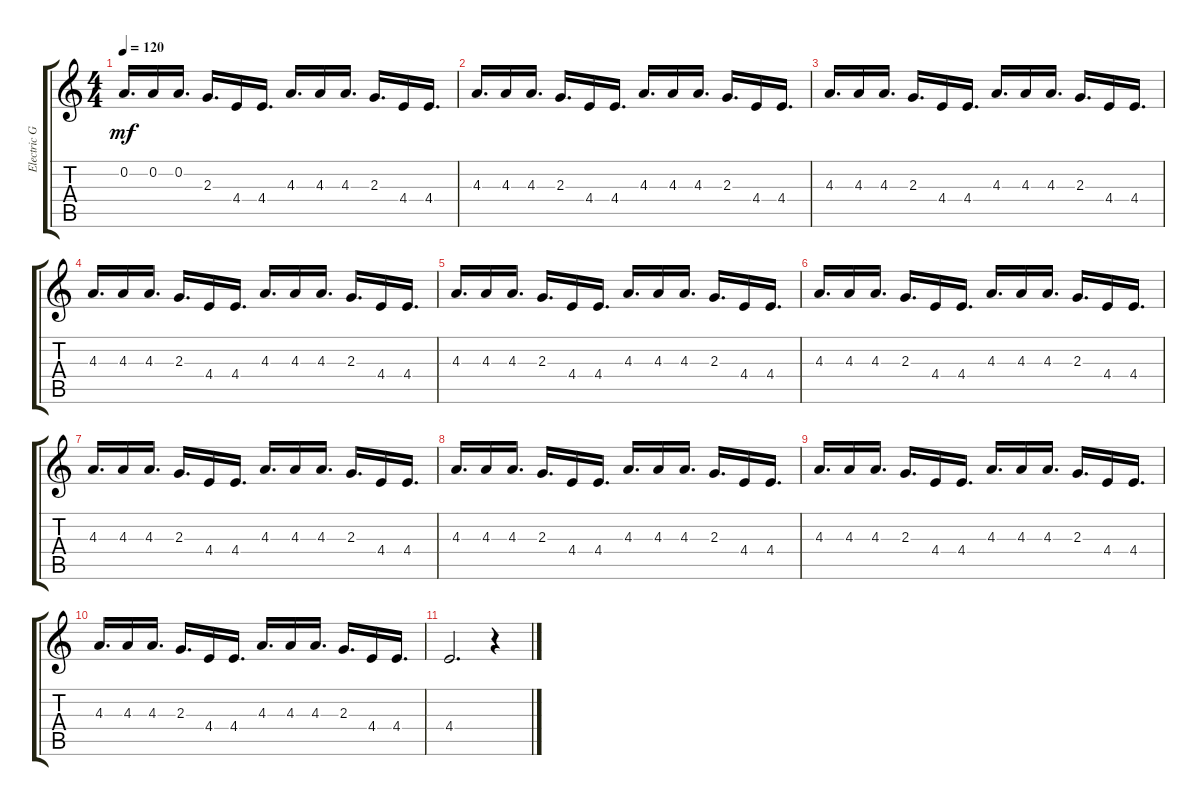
\track ("Electric Guitar 1-1" "Electric G") {instrument distortionguitar}
\staff {score tabs}
\tuning (D4 A3 F3 C3 G2 D2) {hide}
\ts (4 4)
\tempo 120
\clef g2
\ks c
0.2.16{d dy mf} 0.2.16 0.2.16{d} 2.3.16{d} 4.4.16 4.4.16{d} 4.3.16{d} 4.3.16 4.3.16{d} 2.3.16{d} 4.4.16 4.4.16{d} |
4.3.16{d} 4.3.16 4.3.16{d} 2.3.16{d} 4.4.16 4.4.16{d} 4.3.16{d} 4.3.16 4.3.16{d} 2.3.16{d} 4.4.16 4.4.16{d} |
4.3.16{d} 4.3.16 4.3.16{d} 2.3.16{d} 4.4.16 4.4.16{d} 4.3.16{d} 4.3.16 4.3.16{d} 2.3.16{d} 4.4.16 4.4.16{d} |
4.3.16{d} 4.3.16 4.3.16{d} 2.3.16{d} 4.4.16 4.4.16{d} 4.3.16{d} 4.3.16 4.3.16{d} 2.3.16{d} 4.4.16 4.4.16{d} |
4.3.16{d} 4.3.16 4.3.16{d} 2.3.16{d} 4.4.16 4.4.16{d} 4.3.16{d} 4.3.16 4.3.16{d} 2.3.16{d} 4.4.16 4.4.16{d} |
4.3.16{d} 4.3.16 4.3.16{d} 2.3.16{d} 4.4.16 4.4.16{d} 4.3.16{d} 4.3.16 4.3.16{d} 2.3.16{d} 4.4.16 4.4.16{d} |
4.3.16{d} 4.3.16 4.3.16{d} 2.3.16{d} 4.4.16 4.4.16{d} 4.3.16{d} 4.3.16 4.3.16{d} 2.3.16{d} 4.4.16 4.4.16{d} |
4.3.16{d} 4.3.16 4.3.16{d} 2.3.16{d} 4.4.16 4.4.16{d} 4.3.16{d} 4.3.16 4.3.16{d} 2.3.16{d} 4.4.16 4.4.16{d} |
4.3.16{d volume 14} 4.3.16{volume 14} 4.3.16{d volume 13} 2.3.16{d volume 12} 4.4.16{volume 12} 4.4.16{d volume 11} 4.3.16{d volume 11} 4.3.16{volume 10} 4.3.16{d volume 10} 2.3.16{d volume 9} 4.4.16{volume 8} 4.4.16{d volume 8} |
4.3.16{d volume 7} 4.3.16{volume 7} 4.3.16{d volume 6} 2.3.16{d volume 5} 4.4.16{volume 5} 4.4.16{d volume 4} 4.3.16{d volume 4} 4.3.16{volume 3} 4.3.16{d volume 2} 2.3.16{d volume 2} 4.4.16{volume 1} 4.4.16{d volume 1} |
4.4.2{d volume 0} r.4
